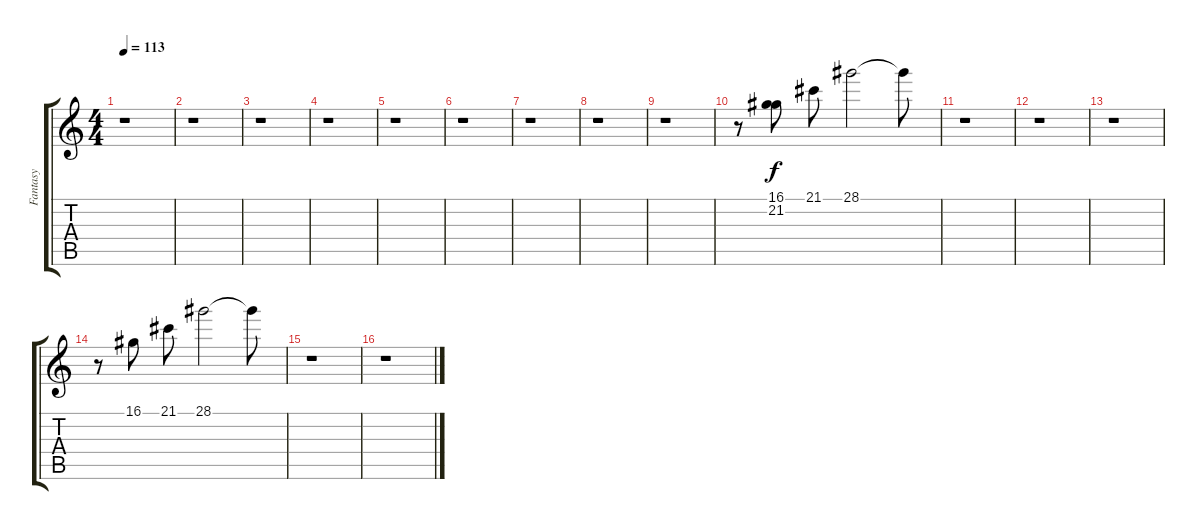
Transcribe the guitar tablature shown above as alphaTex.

\track ("Fantasy" "Fantasy") {instrument pad1newage}
\staff {score tabs}
\tuning (E4 B3 G3 D3 A2 E2) {hide}
\ts (4 4)
\tempo 113
\clef g2
\ks c
r.1{dy f} |
r.1 |
r.1 |
r.1 |
r.1 |
r.1 |
r.1 |
r.1 |
r.1 |
r.8 (16.1 21.2).8 21.1.8 28.1.2 28.1{t}.8 |
r.1 |
r.1 |
r.1 |
r.8 16.1.8 21.1.8 28.1.2 28.1{t}.8 |
r.1 |
r.1
